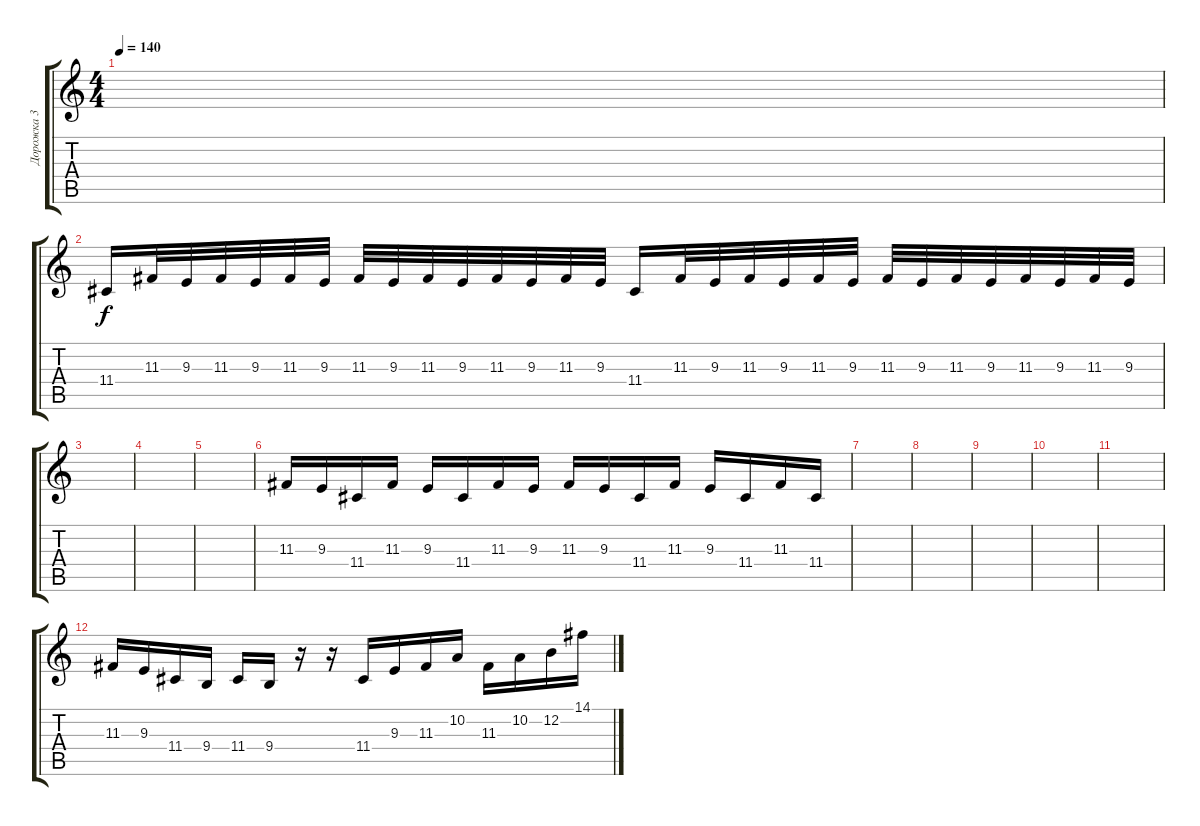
\track ("Дорожка 3" "Дорожка 3") {instrument dulcimer}
\staff {score tabs}
\tuning (E4 B3 G3 D3 A2 E2) {hide}
\ts (4 4)
\tempo 140
\clef g2
\ks c
|
11.4.16 11.3.32 9.3.32 11.3.32 9.3.32 11.3.32 9.3.32 11.3.32 9.3.32 11.3.32 9.3.32 11.3.32 9.3.32 11.3.32 9.3.32 11.4.16 11.3.32 9.3.32 11.3.32 9.3.32 11.3.32 9.3.32 11.3.32 9.3.32 11.3.32 9.3.32 11.3.32 9.3.32 11.3.32 9.3.32 |
|
|
|
11.3.16 9.3.16 11.4.16 11.3.16 9.3.16 11.4.16 11.3.16 9.3.16 11.3.16 9.3.16 11.4.16 11.3.16 9.3.16 11.4.16 11.3.16 11.4.16 |
|
|
|
|
|
11.3.16 9.3.16 11.4.16 9.4.16 11.4.16 9.4.16 r.16 r.16 11.4.16 9.3.16 11.3.16 10.2.16 11.3.16 10.2.16 12.2.16 14.1.16
